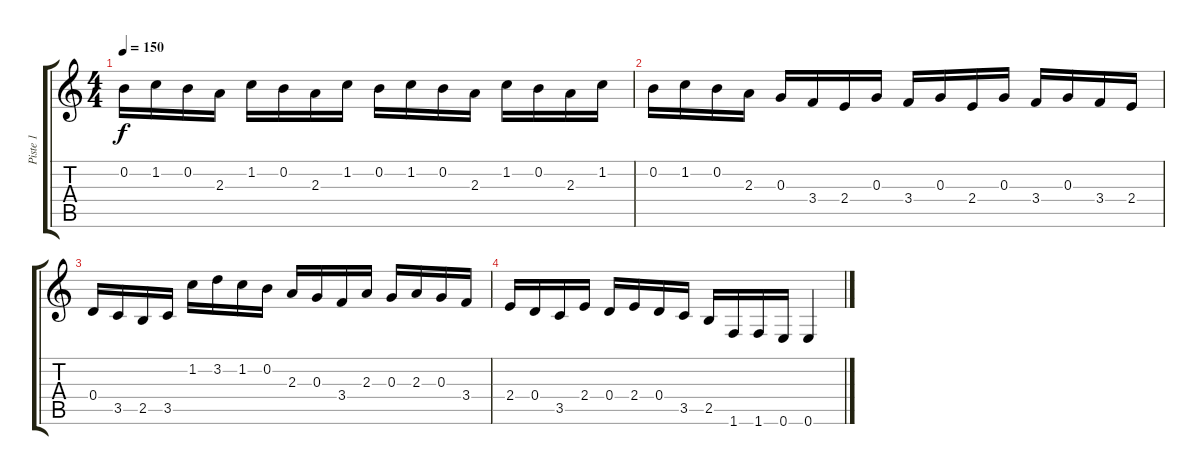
\track ("Piste 1" "Piste 1") {instrument acousticguitarnylon}
\staff {score tabs}
\tuning (E4 B3 G3 D3 A2 E2) {hide}
\ts (4 4)
\tempo 150
\clef g2
\ks c
0.2.16{dy f instrument acousticguitarnylon} 1.2.16 0.2.16 2.3.16 1.2.16 0.2.16 2.3.16 1.2.16 0.2.16 1.2.16 0.2.16 2.3.16 1.2.16 0.2.16 2.3.16 1.2.16 |
0.2.16 1.2.16 0.2.16 2.3.16 0.3.16 3.4.16 2.4.16 0.3.16 3.4.16 0.3.16 2.4.16 0.3.16 3.4.16 0.3.16 3.4.16 2.4.16 |
0.4.16 3.5.16 2.5.16 3.5.16 1.2.16 3.2.16 1.2.16 0.2.16 2.3.16 0.3.16 3.4.16 2.3.16 0.3.16 2.3.16 0.3.16 3.4.16 |
2.4.16 0.4.16 3.5.16 2.4.16 0.4.16 2.4.16 0.4.16 3.5.16 2.5.16 1.6.16 1.6.16 0.6.16 0.6.4
